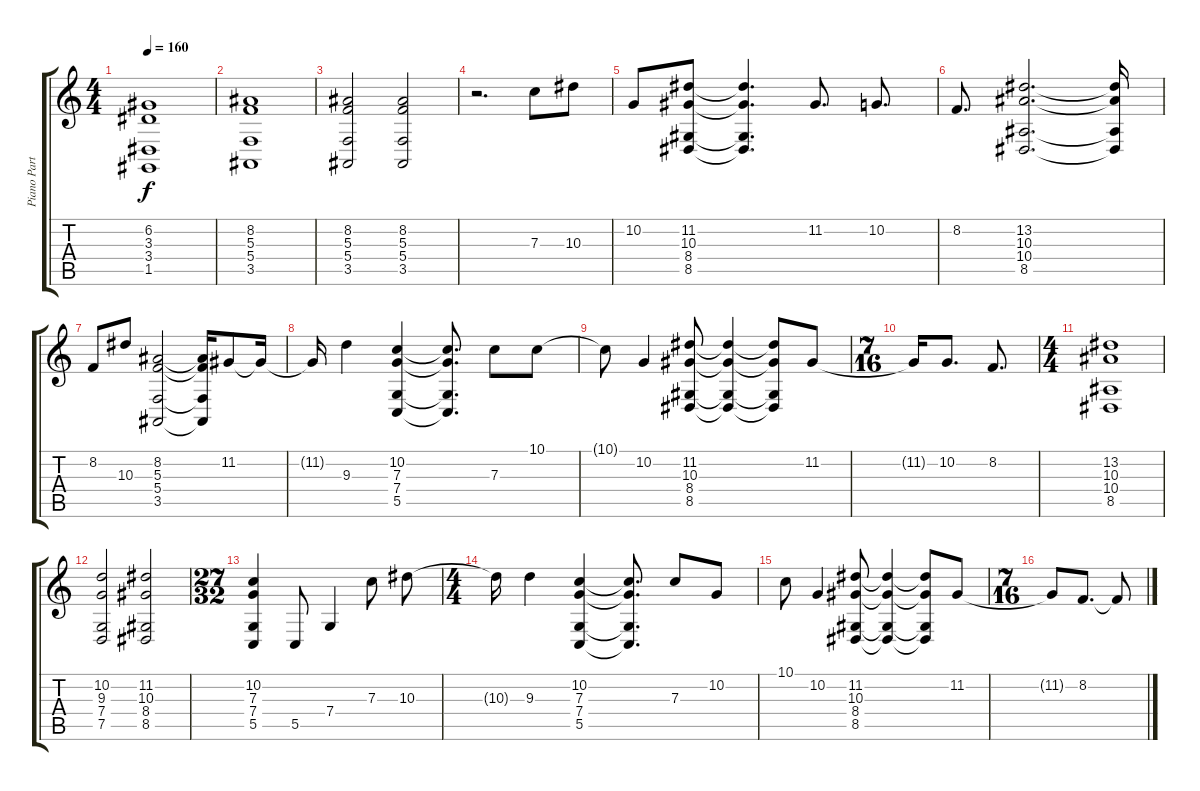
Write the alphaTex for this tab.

\track ("Piano Part" "Piano Part") {instrument brightacousticpiano}
\staff {score tabs}
\tuning (D4 A3 F4 C3 G2 C2) {hide}
\ts (4 4)
\tempo 160
\clef g2
\ks c
(6.2 3.3 3.4 1.5).1{dy f} |
(8.2 5.3 5.4 3.5).1 |
(8.2 5.3 5.4 3.5).2 (8.2 5.3 5.4 3.5).2 |
r.2{d} 7.3.8 10.3.8 |
10.2.8 (11.2 10.3 8.4 8.5).8 (11.2{t} 10.3{t} 8.4{t} 8.5{t}).4{d} 11.2.8{d} 10.2.8{d} |
8.2.8{d} (13.2 10.3 10.4 8.5).2{d} (13.2{t} 10.3{t} 10.4{t} 8.5{t}).16 |
8.2.8 10.3.8 (8.2 5.3 5.4 3.5).2 (8.2{t} 5.3{t} 5.4{t} 3.5{t}).16 11.2.8 11.2{t}.16 |
11.2{t}.16 9.3.4 (10.2 7.3 7.4 5.5).4 (10.2{t} 7.3{t} 7.4{t} 5.5{t}).8{d} 7.3.8 10.1.8 |
10.1{t}.8 10.2.4 (11.2 10.3 8.4 8.5).8 (11.2{t} 10.3{t} 8.4{t} 8.5{t}).4 (11.2{t} 10.3{t} 8.4{t} 8.5{t}).8 11.2.8 |
\ts (7 16)
11.2{t}.16 10.2.8{d} 8.2.8{d} |
\ts (4 4)
(13.2 10.3 10.4 8.5).1 |
(10.2 9.3 7.4 7.5).2 (11.2 10.3 8.4 8.5).2 |
\ts (27 32)
(10.2 7.3 7.4 5.5).4 5.5.8 7.4.4 7.3.8 10.3.8 |
\ts (4 4)
10.3{t}.16 9.3.4 (10.2 7.3 7.4 5.5).4 (10.2{t} 7.3{t} 7.4{t} 5.5{t}).8{d} 7.3.8 10.2.8 |
10.1.8 10.2.4 (11.2 10.3 8.4 8.5).8 (11.2{t} 10.3{t} 8.4{t} 8.5{t}).4 (11.2{t} 10.3{t} 8.4{t} 8.5{t}).8 11.2.8 |
\ts (7 16)
11.2{t}.8 8.2.8{d} 8.2{t}.8
